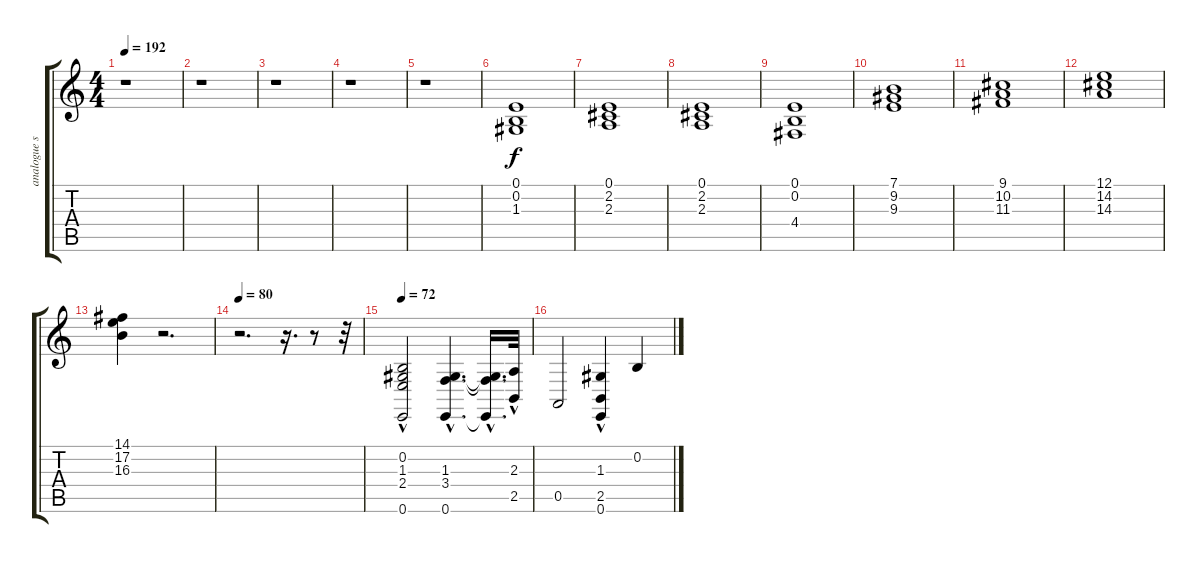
\track ("analogue strings (synstr2)" "analogue s") {instrument synthstrings2}
\staff {score tabs}
\tuning (E4 B3 G3 D3 A2 E2) {hide}
\ts (4 4)
\tempo 192
\clef g2
\ks c
r.1{dy f} |
r.1 |
r.1 |
r.1 |
r.1 |
(0.1 0.2 1.3).1 |
(0.1 2.2 2.3).1 |
(0.1 2.2 2.3).1 |
(0.1 0.2 4.4).1 |
(7.1 9.2 9.3).1 |
(9.1 10.2 11.3).1 |
(12.1 14.2 14.3).1 |
(14.1 17.2 16.3).4 r.2{d} |
\tempo 80
r.2{d} r.16{d} r.8 r.32 |
\tempo 72
(0.2{hac} 1.3{hac} 2.4{hac} 0.6).2 (1.3{hac} 3.4{hac} 0.6{hac}).4{d} (1.3{t} 3.4{hac t} 0.6{hac t}).16{d} (2.3{hac} 2.5).32 |
0.5.2 (1.3{hac} 2.5 0.6{hac}).4 0.2.4
